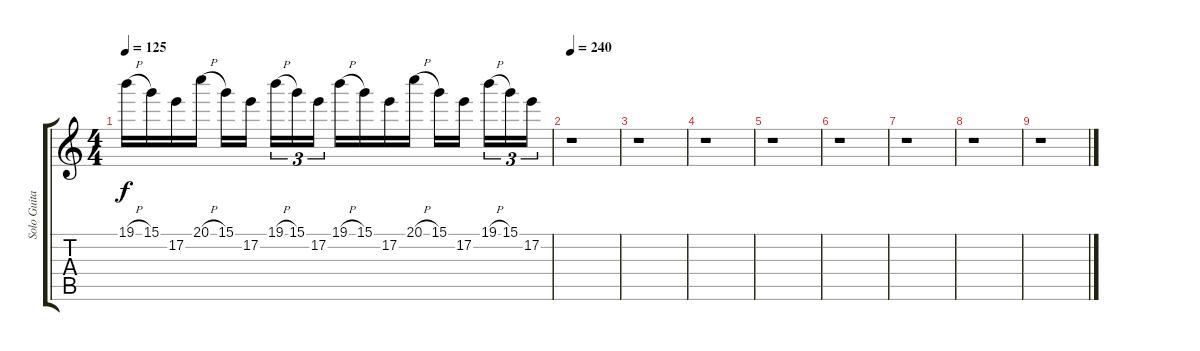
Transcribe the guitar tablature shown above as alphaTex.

\track ("Solo Guitar" "Solo Guita") {instrument overdrivenguitar}
\staff {score tabs}
\tuning (E4 B3 G3 D3 A2 E2) {hide}
\ts (4 4)
\tempo 125
\clef g2
\ks c
19.1{h}.16{dy f} 15.1.16 17.2.16 20.1{h}.16 15.1.16 17.2.16{beam splitsecondary} 19.1{h}.16{tu (3 2)} 15.1.16{tu (3 2)} 17.2.16{tu (3 2)} 19.1{h}.16 15.1.16 17.2.16 20.1{h}.16 15.1.16 17.2.16{beam splitsecondary} 19.1{h}.16{tu (3 2)} 15.1.16{tu (3 2)} 17.2.16{tu (3 2)} |
\tempo 240
r.1 |
r.1 |
r.1 |
r.1 |
r.1 |
r.1 |
r.1 |
r.1
